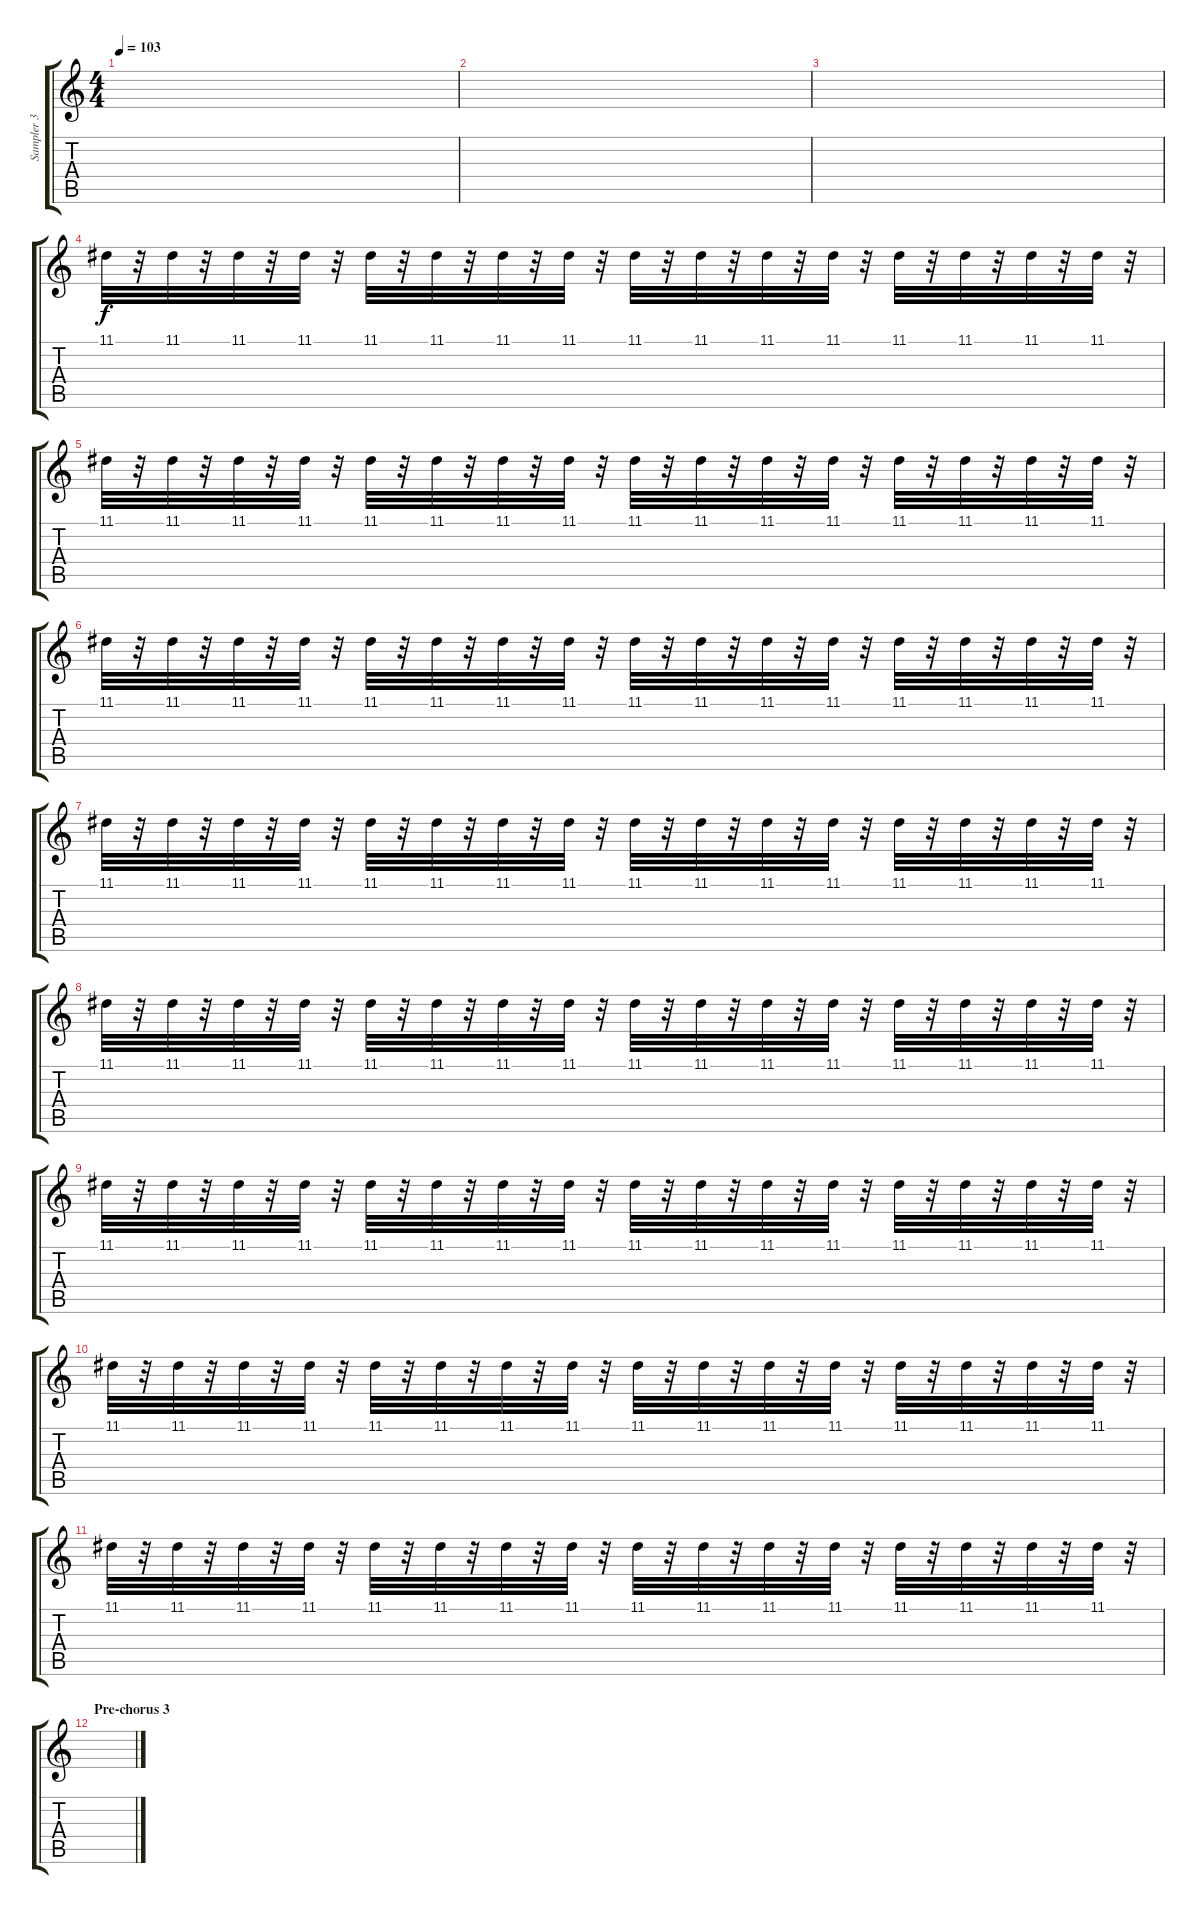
\track ("Sampler 3" "Sampler 3") {instrument lead8bassandlead}
\staff {score tabs}
\tuning (E4 B3 G3 D3 A2 E2) {hide}
\ts (4 4)
\tempo 103
\clef g2
\ks c
|
|
|
11.1.32{balance 16} r.32 11.1.32 r.32 11.1.32{balance 15} r.32 11.1.32 r.32 11.1.32{volume 5 balance 14} r.32 11.1.32 r.32 11.1.32{balance 13} r.32 11.1.32 r.32 11.1.32{volume 4 balance 12} r.32 11.1.32 r.32 11.1.32{balance 11} r.32 11.1.32 r.32 11.1.32{volume 3 balance 10} r.32 11.1.32 r.32 11.1.32{volume 5 balance 8} r.32 11.1.32 r.32 |
11.1.32{volume 6 balance 7} r.32 11.1.32 r.32 11.1.32{volume 6 balance 6} r.32 11.1.32 r.32 11.1.32{volume 5 balance 5} r.32 11.1.32 r.32 11.1.32{volume 4 balance 4} r.32 11.1.32 r.32 11.1.32{balance 3} r.32 11.1.32 r.32 11.1.32{balance 2} r.32 11.1.32 r.32 11.1.32{balance 3} r.32 11.1.32 r.32 11.1.32{balance 5} r.32 11.1.32 r.32 |
11.1.32{balance 16} r.32 11.1.32 r.32 11.1.32{balance 15} r.32 11.1.32 r.32 11.1.32{volume 5 balance 14} r.32 11.1.32 r.32 11.1.32{balance 13} r.32 11.1.32 r.32 11.1.32{volume 4 balance 12} r.32 11.1.32 r.32 11.1.32{balance 11} r.32 11.1.32 r.32 11.1.32{volume 3 balance 10} r.32 11.1.32 r.32 11.1.32{volume 5 balance 8} r.32 11.1.32 r.32 |
11.1.32{volume 6 balance 7} r.32 11.1.32 r.32 11.1.32{volume 6 balance 6} r.32 11.1.32 r.32 11.1.32{volume 5 balance 5} r.32 11.1.32 r.32 11.1.32{volume 4 balance 4} r.32 11.1.32 r.32 11.1.32{balance 3} r.32 11.1.32 r.32 11.1.32{balance 2} r.32 11.1.32 r.32 11.1.32{balance 3} r.32 11.1.32 r.32 11.1.32{balance 5} r.32 11.1.32 r.32 |
11.1.32{balance 16} r.32 11.1.32 r.32 11.1.32{balance 15} r.32 11.1.32 r.32 11.1.32{volume 5 balance 14} r.32 11.1.32 r.32 11.1.32{balance 13} r.32 11.1.32 r.32 11.1.32{volume 4 balance 12} r.32 11.1.32 r.32 11.1.32{balance 11} r.32 11.1.32 r.32 11.1.32{volume 3 balance 10} r.32 11.1.32 r.32 11.1.32{volume 5 balance 8} r.32 11.1.32 r.32 |
11.1.32{volume 6 balance 7} r.32 11.1.32 r.32 11.1.32{volume 6 balance 6} r.32 11.1.32 r.32 11.1.32{volume 5 balance 5} r.32 11.1.32 r.32 11.1.32{volume 4 balance 4} r.32 11.1.32 r.32 11.1.32{balance 3} r.32 11.1.32 r.32 11.1.32{balance 2} r.32 11.1.32 r.32 11.1.32{balance 3} r.32 11.1.32 r.32 11.1.32{balance 5} r.32 11.1.32 r.32 |
11.1.32{balance 16} r.32 11.1.32 r.32 11.1.32{balance 15} r.32 11.1.32 r.32 11.1.32{volume 5 balance 14} r.32 11.1.32 r.32 11.1.32{balance 13} r.32 11.1.32 r.32 11.1.32{volume 4 balance 12} r.32 11.1.32 r.32 11.1.32{balance 11} r.32 11.1.32 r.32 11.1.32{volume 3 balance 10} r.32 11.1.32 r.32 11.1.32{volume 5 balance 8} r.32 11.1.32 r.32 |
11.1.32{volume 6 balance 7} r.32 11.1.32 r.32 11.1.32{volume 6 balance 6} r.32 11.1.32 r.32 11.1.32{volume 5 balance 5} r.32 11.1.32 r.32 11.1.32{volume 4 balance 4} r.32 11.1.32 r.32 11.1.32{balance 3} r.32 11.1.32 r.32 11.1.32{balance 2} r.32 11.1.32 r.32 11.1.32{balance 3} r.32 11.1.32 r.32 11.1.32{balance 5} r.32 11.1.32 r.32 |
\section ("" "Pre-chorus 3")
